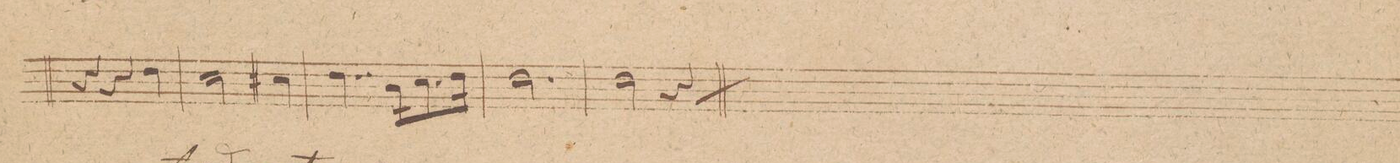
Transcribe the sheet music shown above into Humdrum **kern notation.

**kern
*I"Corno 1mo in F.
*clefG2
*k[b-]
*M3/4
4r
4r
4g\
=26
2f\
4f#X\
=27
4..g\
16e\L
8.f\
16g\Jk
=28
2.g\
=29
2g\
4r
=30||
*k[b-]
*M2/4
*-
